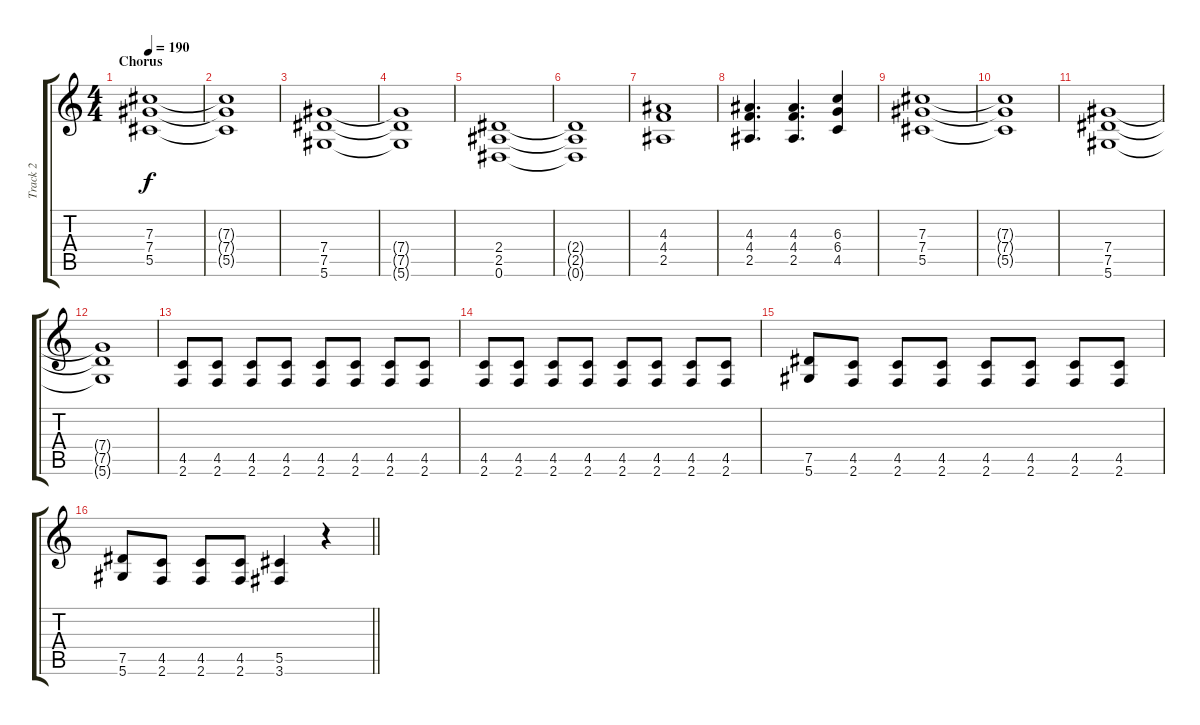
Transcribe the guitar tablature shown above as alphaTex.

\track ("Track 2" "Track 2") {instrument distortionguitar}
\staff {score tabs}
\tuning (Eb4 Bb3 Gb3 Db3 Ab2 Eb2) {hide}
\ts (4 4)
\section ("" "Chorus")
\tempo 190
\clef g2
\ks c
(7.3 7.4 5.5).1{dy f} |
(7.3{t} 7.4{t} 5.5{t}).1 |
(7.4 7.5 5.6).1 |
(7.4{t} 7.5{t} 5.6{t}).1 |
(2.4 2.5 0.6).1 |
(2.4{t} 2.5{t} 0.6{t}).1 |
(4.3 4.4 2.5).1 |
(4.3 4.4 2.5).4{d} (4.3 4.4 2.5).4{d} (6.3 6.4 4.5).4 |
(7.3 7.4 5.5).1 |
(7.3{t} 7.4{t} 5.5{t}).1 |
(7.4 7.5 5.6).1 |
(7.4{t} 7.5{t} 5.6{t}).1 |
(4.5 2.6).8 (4.5 2.6).8 (4.5 2.6).8 (4.5 2.6).8 (4.5 2.6).8 (4.5 2.6).8 (4.5 2.6).8 (4.5 2.6).8 |
(4.5 2.6).8 (4.5 2.6).8 (4.5 2.6).8 (4.5 2.6).8 (4.5 2.6).8 (4.5 2.6).8 (4.5 2.6).8 (4.5 2.6).8 |
(7.5 5.6).8 (4.5 2.6).8 (4.5 2.6).8 (4.5 2.6).8 (4.5 2.6).8 (4.5 2.6).8 (4.5 2.6).8 (4.5 2.6).8 |
\barLineRight lightlight
(7.5 5.6).8 (4.5 2.6).8 (4.5 2.6).8 (4.5 2.6).8 (5.5 3.6).4 r.4
